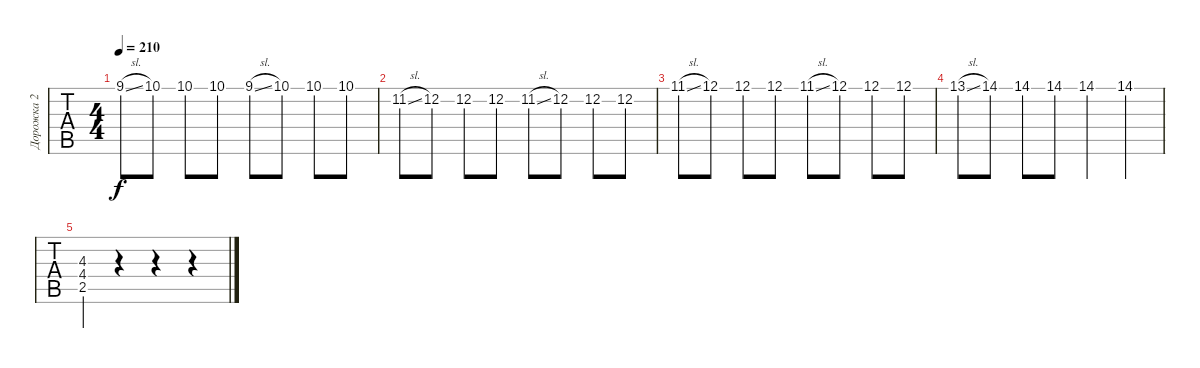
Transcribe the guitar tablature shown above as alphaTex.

\track ("Дорожка 2" "Дорожка 2") {instrument distortionguitar}
\staff {tabs}
\tuning (E4 B3 G3 D3 A2 E2) {hide}
\ts (4 4)
\tempo 210
\clef g2
\ks c
9.1{sl}.8{dy f} 10.1.8 10.1.8 10.1.8 9.1{sl}.8 10.1.8 10.1.8 10.1.8 |
11.2{sl}.8 12.2.8 12.2.8 12.2.8 11.2{sl}.8 12.2.8 12.2.8 12.2.8 |
11.1{sl}.8 12.1.8 12.1.8 12.1.8 11.1{sl}.8 12.1.8 12.1.8 12.1.8 |
13.1{sl}.8 14.1.8 14.1.8 14.1.8 14.1.4 14.1.4 |
(4.3 4.4 2.5).4 r.4 r.4 r.4
